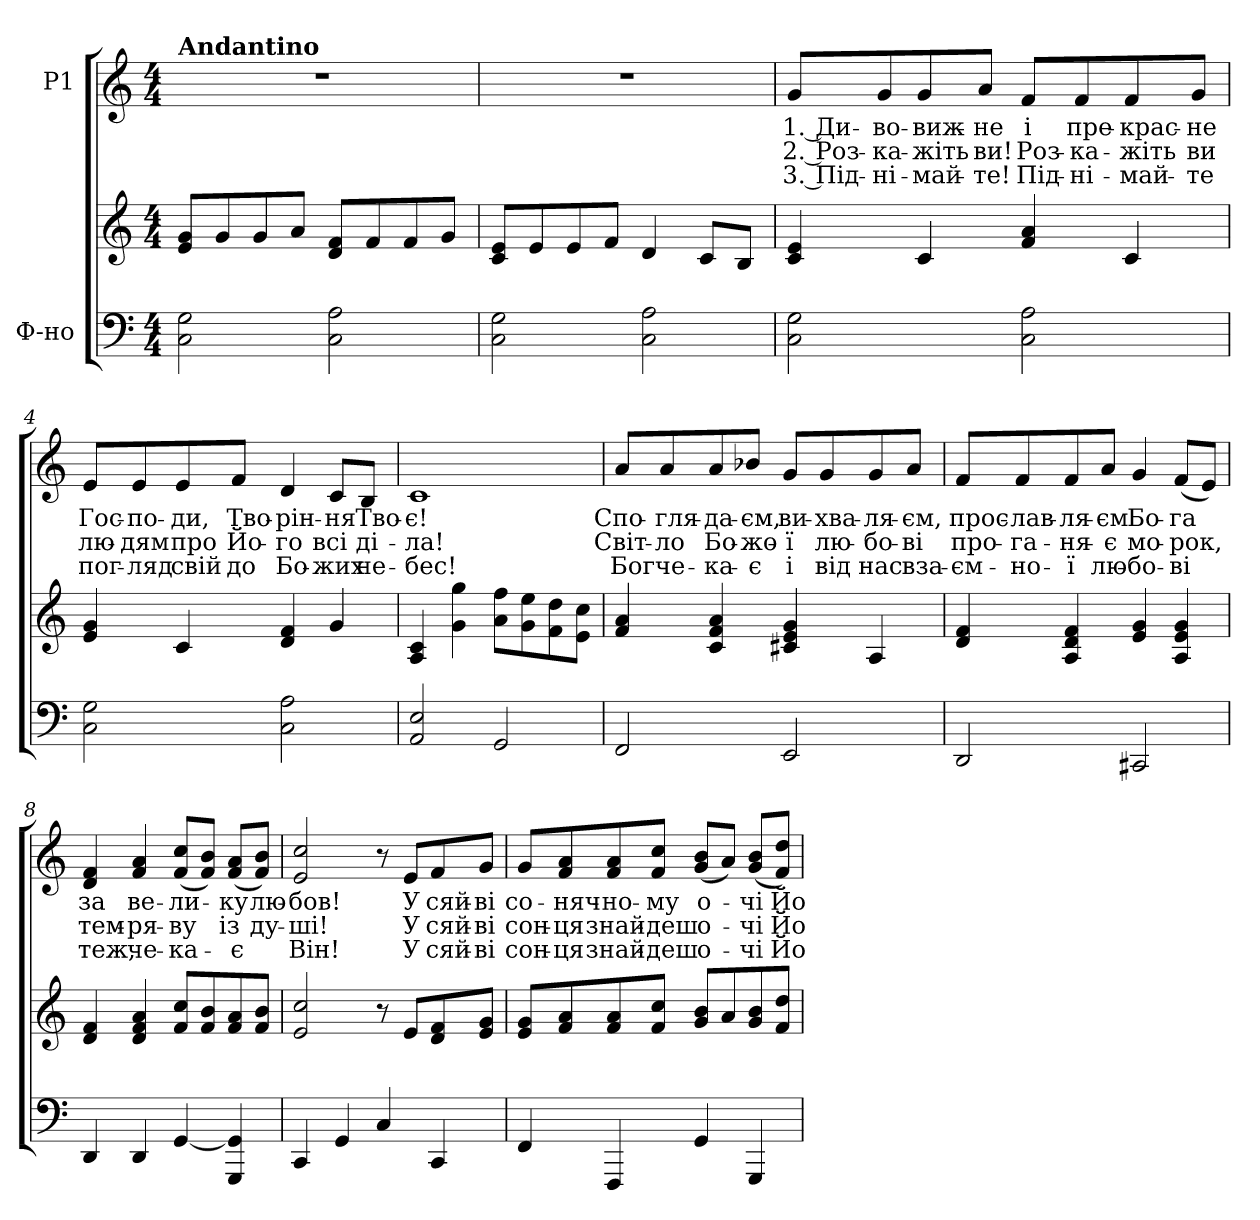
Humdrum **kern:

**kern	**kern	**kern	**text	**text	**text
*part2	*part2	*part1	*part1	*part1	*part1
*staff3	*staff2	*staff1	*staff1	*staff1	*staff1
*I"Ф-но	*	*I"P1	*	*	*
*clefF4	*clefG2	*clefG2	*	*	*
*k[]	*k[]	*k[]	*	*	*
*M4/4	*M4/4	*M4/4	*	*	*
*MM90	*MM90	*MM90	*	*	*
=1	=1	=1	=1	=1	=1
!	!	!LO:TX:a:B:t=Andantino	!	!	!
2C\ 2G\	8e/ 8g/L	1r	.	.	.
.	8g/	.	.	.	.
.	8g/	.	.	.	.
.	8a/J	.	.	.	.
2C\ 2A\	8d/ 8f/L	.	.	.	.
.	8f/	.	.	.	.
.	8f/	.	.	.	.
.	8g/J	.	.	.	.
=2	=2	=2	=2	=2	=2
2C\ 2G\	8c/ 8e/L	1r	.	.	.
.	8e/	.	.	.	.
.	8e/	.	.	.	.
.	8f/J	.	.	.	.
2C\ 2A\	4d/	.	.	.	.
.	8c/L	.	.	.	.
.	8B/J	.	.	.	.
=3	=3	=3	=3	=3	=3
!	!	!	!LO:LY:b	!LO:LY:b	!LO:LY:b
2C\ 2G\	4c/ 4e/	8g/L	1. Ди-	2. Роз-	3. Під-
!	!	!	!LO:LY:b	!LO:LY:b	!LO:LY:b
.	.	8g/	-во-	-ка-	-ні-
!	!	!	!LO:LY:b	!LO:LY:b	!LO:LY:b
.	4c/	8g/	-виж-	-жіть	-май-
!	!	!	!LO:LY:b	!LO:LY:b	!LO:LY:b
.	.	8a/J	-не	ви!	-те!
!	!	!	!LO:LY:b	!LO:LY:b	!LO:LY:b
2C\ 2A\	4f/ 4a/	8f/L	і	Роз-	Під-
!	!	!	!LO:LY:b	!LO:LY:b	!LO:LY:b
.	.	8f/	пре-	-ка-	-ні-
!	!	!	!LO:LY:b	!LO:LY:b	!LO:LY:b
.	4c/	8f/	-крас-	-жіть	-май-
!	!	!	!LO:LY:b	!LO:LY:b	!LO:LY:b
.	.	8g/J	-не	ви	-те
!!LO:LB:g=z
=4	=4	=4	=4	=4	=4
!	!	!	!LO:LY:b	!LO:LY:b	!LO:LY:b
2C\ 2G\	4e/ 4g/	8e/L	Гос-	лю-	пог-
!	!	!	!LO:LY:b	!LO:LY:b	!LO:LY:b
.	.	8e/	-по-	-дям	-ляд
!	!	!	!LO:LY:b	!LO:LY:b	!LO:LY:b
.	4c/	8e/	-ди,	про	свій
!	!	!	!LO:LY:b	!LO:LY:b	!LO:LY:b
.	.	8f/J	Тво-	Йо-	до
!	!	!	!LO:LY:b	!LO:LY:b	!LO:LY:b
2C\ 2A\	4d/ 4f/	4d/	-рін-	-го	Бо-
!	!	!	!LO:LY:b	!LO:LY:b	!LO:LY:b
.	4g/	8c/L	-ня	всі	-жих
!	!	!	!LO:LY:b	!LO:LY:b	!LO:LY:b
.	.	8B/J	Тво-	ді-	не-
=5	=5	=5	=5	=5	=5
!	!	!	!LO:LY:b	!LO:LY:b	!LO:LY:b
2AA/ 2E/	4A/ 4c/	1c	-є!	-ла!	-бес!
.	4g\ 4gg\	.	.	.	.
2GG/	8a\ 8ff\L	.	.	.	.
.	8g\ 8ee\	.	.	.	.
.	8f\ 8dd\	.	.	.	.
.	8e\ 8cc\J	.	.	.	.
=6	=6	=6	=6	=6	=6
!	!	!	!LO:LY:b	!LO:LY:b	!LO:LY:b
2FF/	4f/ 4a/	8a/L	Спо-	Світ-	Бог
!	!	!	!LO:LY:b	!LO:LY:b	!LO:LY:b
.	.	8a/	-гля-	-ло	че-
!	!	!	!LO:LY:b	!LO:LY:b	!LO:LY:b
.	4c/ 4f/ 4a/	8a/	-да-	Бо-	-ка-
!	!	!	!LO:LY:b	!LO:LY:b	!LO:LY:b
.	.	8b-X/J	-єм,	-жо-	-є
!	!	!	!LO:LY:b	!LO:LY:b	!LO:LY:b
2EE/	4c#X/ 4e/ 4g/	8g/L	ви-	-ї	і
!	!	!	!LO:LY:b	!LO:LY:b	!LO:LY:b
.	.	8g/	-хва-	лю-	від
!	!	!	!LO:LY:b	!LO:LY:b	!LO:LY:b
.	4A/	8g/	-ля-	-бо-	нас
!	!	!	!LO:LY:b	!LO:LY:b	!LO:LY:b
.	.	8a/J	-єм,	-ві	вза-
!!LO:LB:g=z
=7	=7	=7	=7	=7	=7
!	!	!	!LO:LY:b	!LO:LY:b	!LO:LY:b
2DD/	4d/ 4f/	8f/L	прос-	про-	-єм-
!	!	!	!LO:LY:b	!LO:LY:b	!LO:LY:b
.	.	8f/	-лав-	-га-	-но-
!	!	!	!LO:LY:b	!LO:LY:b	!LO:LY:b
.	4A/ 4d/ 4f/	8f/	-ля-	-ня-	-ї
!	!	!	!LO:LY:b	!LO:LY:b	!LO:LY:b
.	.	8a/J	-єм	-є	лю-
!	!	!	!LO:LY:b	!LO:LY:b	!LO:LY:b
2CC#X/	4e/ 4g/	4g/	Бо-	мо-	-бо-
!	!	!	!LO:LY:b	!LO:LY:b	!LO:LY:b
.	4A/ 4e/ 4g/	(8f/L	-га	-рок,	-ві
.	.	8e/J)	.	.	.
=8	=8	=8	=8	=8	=8
!	!	!	!LO:LY:b	!LO:LY:b	!LO:LY:b
4DD/	4d/ 4f/	4d/ 4f/	за	тем-	теж,
!	!	!	!LO:LY:b	!LO:LY:b	!LO:LY:b
4DD/	4d/ 4f/ 4a/	4f/ 4a/	ве-	-ря-	че-
!	!	!	!LO:LY:b	!LO:LY:b	!LO:LY:b
[<4GG/	8f/ 8cc/L	(8f/ 8cc/L	-ли-	-ву	-ка-
.	8f/ 8b/	8f/ 8b/J)	.	.	.
!	!	!	!LO:LY:b	!LO:LY:b	!LO:LY:b
4GGG/ 4GG/]	8f/ 8a/	(8f/ 8a/L	-ку	із	-є
!	!	!	!LO:LY:b	!LO:LY:b	!
.	8f/ 8b/J	8f/ 8b/J)	лю-	ду-	.
=9	=9	=9	=9	=9	=9
!	!	!	!LO:LY:b	!LO:LY:b	!LO:LY:b
4CC/	2e/ 2cc/	2e/ 2cc/	-бов!	-ші!	Він!
4GG/	.	.	.	.	.
4C/	8r	8r	.	.	.
!	!	!	!LO:LY:b	!LO:LY:b	!LO:LY:b
.	8e/L	8e/L	У	У	У
!	!	!	!LO:LY:b	!LO:LY:b	!LO:LY:b
4CC/	8d/ 8f/	8f/	сяй-	сяй-	сяй-
!	!	!	!LO:LY:b	!LO:LY:b	!LO:LY:b
.	8e/ 8g/J	8g/J	-ві	-ві	-ві
!!LO:PB:g=z
=10	=10	=10	=10	=10	=10
!	!	!	!LO:LY:b	!LO:LY:b	!LO:LY:b
4FF/	8e/ 8g/L	8g/L	со-	сон-	сон-
!	!	!	!LO:LY:b	!LO:LY:b	!LO:LY:b
.	8f/ 8a/	8f/ 8a/	-няч-	-ця	-ця
!	!	!	!LO:LY:b	!LO:LY:b	!LO:LY:b
4FFF/	8f/ 8a/	8f/ 8a/	-но-	знай-	знай-
!	!	!	!LO:LY:b	!LO:LY:b	!LO:LY:b
.	8f/ 8cc/J	8f/ 8cc/J	-му	-деш	-деш
!	!	!	!LO:LY:b	!LO:LY:b	!LO:LY:b
4GG/	8g/ 8b/L	(8g/ 8b/L	о-	о-	о-
.	8a/	8a/J)	.	.	.
!	!	!	!LO:LY:b	!LO:LY:b	!LO:LY:b
4GGG/	8g/ 8b/	(8g/ 8b/L	-чі	-чі	-чі
!	!	!	!LO:LY:b	!LO:LY:b	!LO:LY:b
.	8f/ 8dd/J	8f/ 8dd/J)	Йо-	Йо-	Йо-
=	=	=	=	=	=
*-	*-	*-	*-	*-	*-
